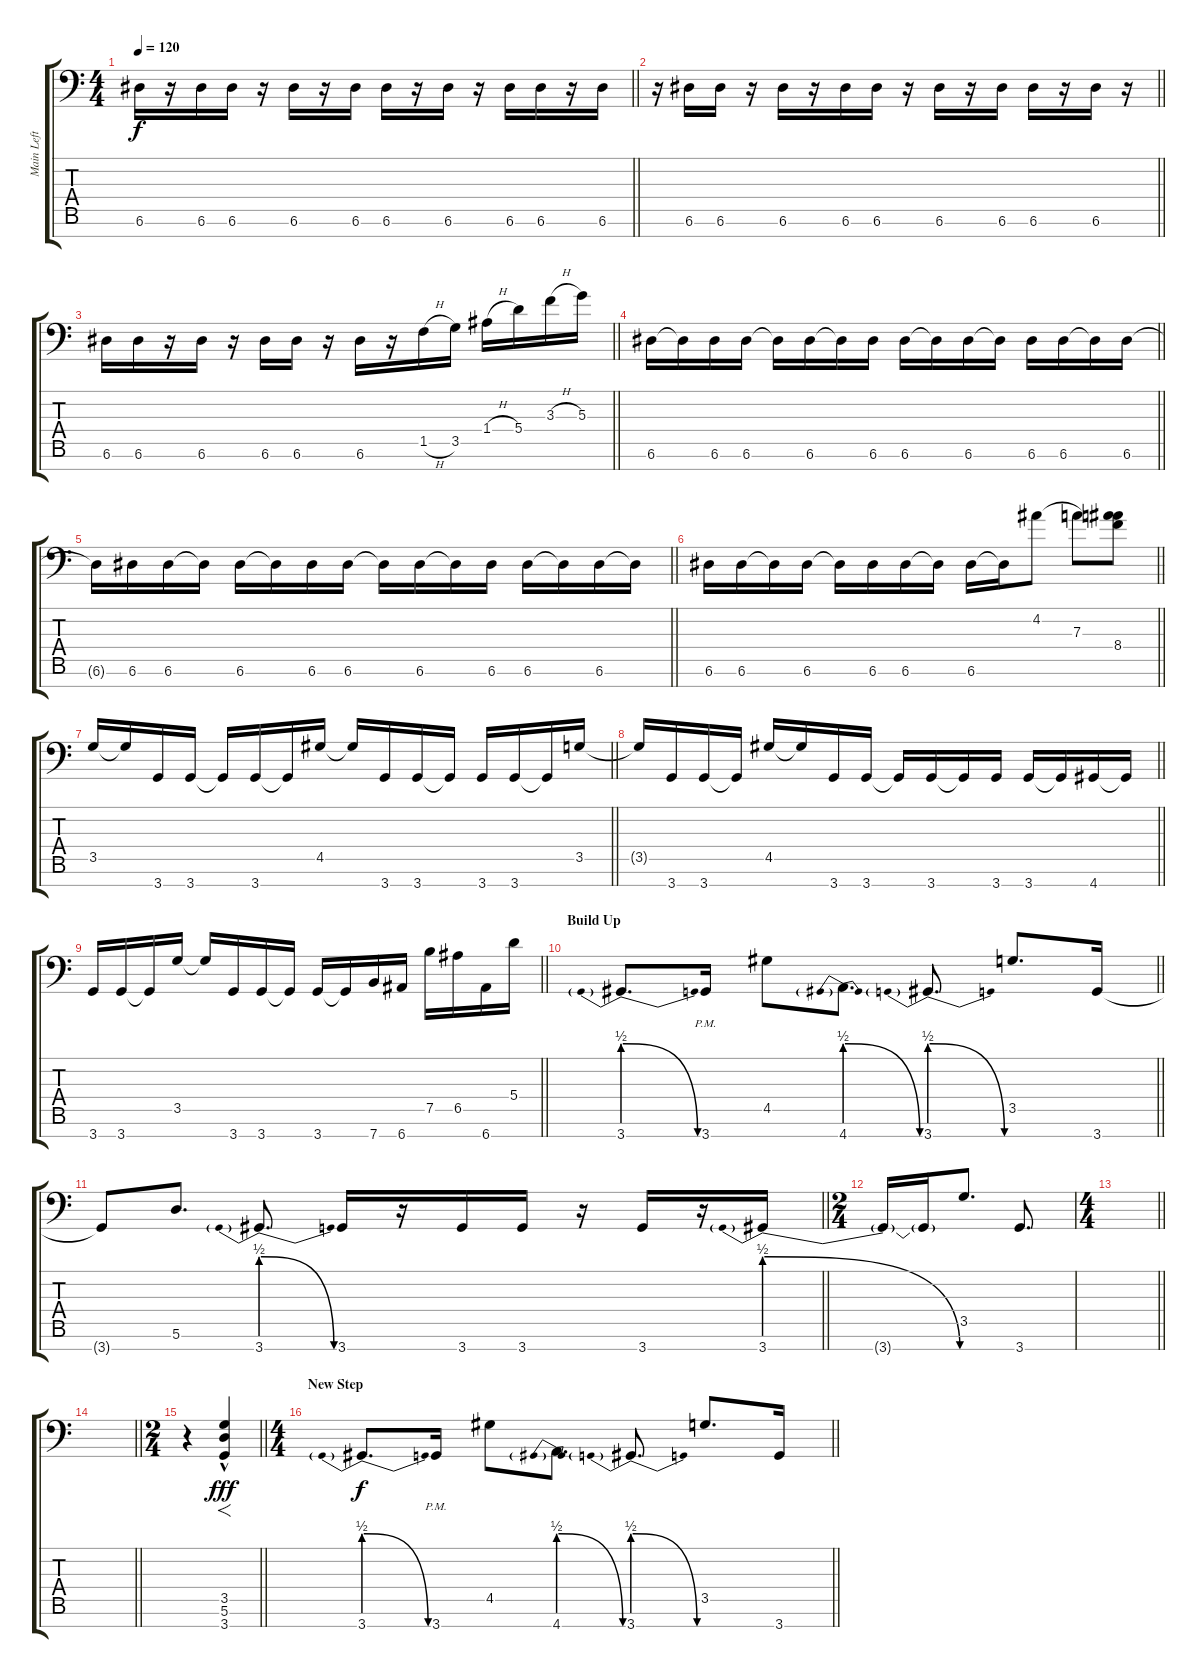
\track ("Main Left" "Main Left") {instrument distortionguitar}
\staff {score tabs}
\tuning (B3 Gb3 D3 A2 E2 A1 E1) {hide}
\ts (4 4)
\tempo 120
\clef f4
\barLineRight lightlight
\ks c
6.6.16{dy f} r.16 6.6.16 6.6.16 r.16 6.6.16 r.16 6.6.16 6.6.16 r.16 6.6.16 r.16 6.6.16 6.6.16 r.16 6.6.16 |
\barLineRight lightlight
r.16 6.6.16 6.6.16 r.16 6.6.16 r.16 6.6.16 6.6.16 r.16 6.6.16 r.16 6.6.16 6.6.16 r.16 6.6.16 r.16 |
\barLineRight lightlight
6.6.16 6.6.16 r.16 6.6.16 r.16 6.6.16 6.6.16 r.16 6.6.16 r.16 1.5{h}.16 3.5.16 1.4{h}.16 5.4.16 3.3{h}.16 5.3.16 |
\barLineRight lightlight
6.6.16 6.6{t}.16 6.6.16 6.6.16 6.6{t}.16 6.6.16 6.6{t}.16 6.6.16 6.6.16 6.6{t}.16 6.6.16 6.6{t}.16 6.6.16 6.6.16 6.6{t}.16 6.6.16 |
\barLineRight lightlight
6.6{t}.16 6.6.16 6.6.16 6.6{t}.16 6.6.16 6.6{t}.16 6.6.16 6.6.16 6.6{t}.16 6.6.16 6.6{t}.16 6.6.16 6.6.16 6.6{t}.16 6.6.16 6.6{t}.16 |
\barLineRight lightlight
6.6.16 6.6.16 6.6{t}.16 6.6.16 6.6{t}.16 6.6.16 6.6.16 6.6{t}.16 6.6.16 6.6{t}.16 4.2.8 7.3.8 (4.2{t} 7.3{t} 8.4).8 |
\barLineRight lightlight
3.5.16 3.5{t}.16 3.7.16 3.7.16 3.7{t}.16 3.7.16 3.7{t}.16 4.5.16 4.5{t}.16 3.7.16 3.7.16 3.7{t}.16 3.7.16 3.7.16 3.7{t}.16 3.5.16 |
\barLineRight lightlight
3.5{t}.16 3.7.16 3.7.16 3.7{t}.16 4.5.16 4.5{t}.16 3.7.16 3.7.16 3.7{t}.16 3.7.16 3.7{t}.16 3.7.16 3.7.16 3.7{t}.16 4.7.16 4.7{t}.16 |
\barLineRight lightlight
3.7.16 3.7.16 3.7{t}.16 3.5.16 3.5{t}.16 3.7.16 3.7.16 3.7{t}.16 3.7.16 3.7{t}.16 7.7.16 6.7.16 7.5.16 6.5.16 6.7.16 5.4.16 |
\section ("" "Build Up")
\barLineRight lightlight
3.7{be (prebendrelease 0 2 60 0)}.8{d} 3.7{pm}.16 4.5.8 4.7{be (prebendrelease 0 2 60 0)}.8{d} 3.7{be (prebendrelease 0 2 60 0)}.8{d} 3.5.8{d} 3.7.16 |
\barLineRight lightlight
3.7{t}.8 5.6.8{d} 3.7{be (prebendrelease 0 2 60 0)}.8{d} 3.7.16 r.16 3.7.16 3.7.16 r.16 3.7.16 r.16 3.7{be (prebendrelease 0 2 60 0)}.16 |
\ts (2 4)
3.7{t}.16 3.7{t}.16 3.5.8{d} 3.7.8{d} |
\ts (4 4)
\barLineRight lightlight
|
\barLineRight lightlight
|
\ts (2 4)
\barLineRight lightlight
r.4 (3.5 5.6{hac} 3.7{hac}).4{f dy fff} |
\ts (4 4)
\section ("" "New Step")
\barLineRight lightlight
3.7{be (prebendrelease 0 2 60 0)}.8{d dy f} 3.7{pm}.16 4.5.8 4.7{be (prebendrelease 0 2 60 0)}.8{d} 3.7{be (prebendrelease 0 2 60 0)}.8{d} 3.5.8{d} 3.7.16
